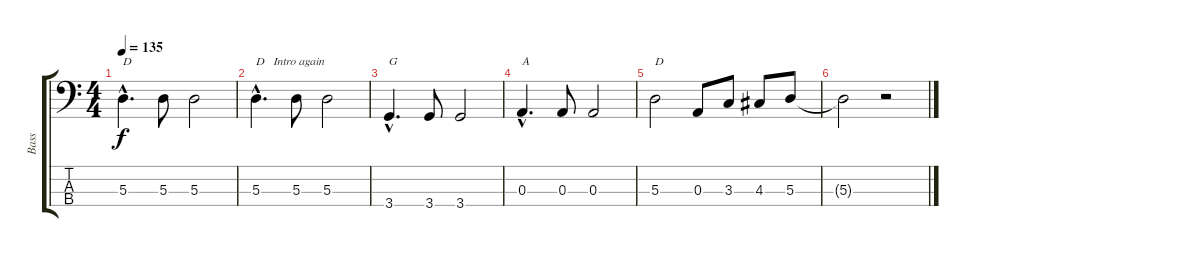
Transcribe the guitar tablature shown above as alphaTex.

\track ("Bass" "Bass") {instrument electricbassfinger}
\staff {score tabs}
\tuning (G2 D2 A1 E1) {hide}
\ts (4 4)
\tempo 135
\clef f4
\ks c
5.3{hac}.4{d txt "D" dy f} 5.3.8 5.3.2 |
5.3{hac}.4{d txt "D   Intro again"} 5.3.8 5.3.2 |
3.4{hac}.4{d txt "G"} 3.4.8 3.4.2 |
0.3{hac}.4{d txt "A"} 0.3.8 0.3.2 |
5.3.2{txt "D"} 0.3.8 3.3.8 4.3.8 5.3.8 |
5.3{t}.2 r.2
